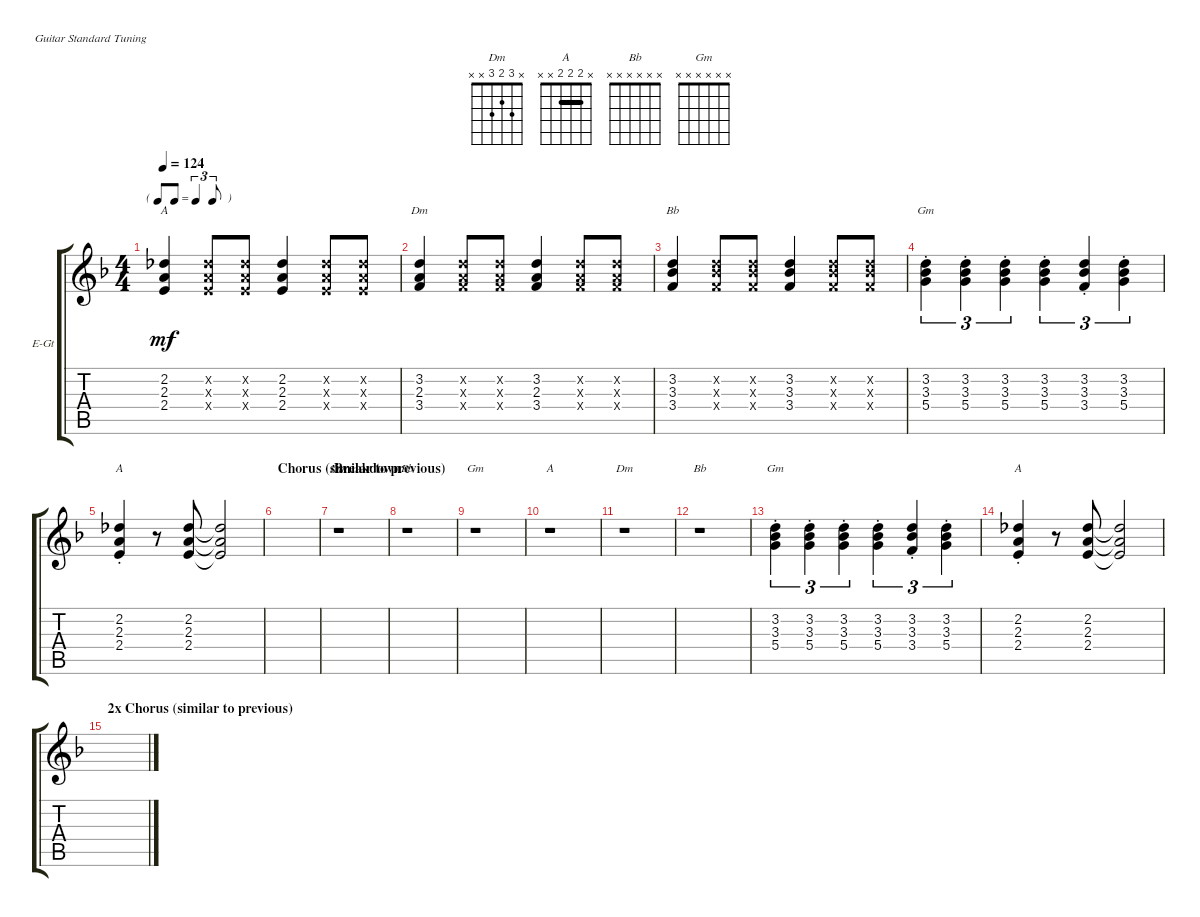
\defaultSystemsLayout 4
\bracketExtendMode groupsimilarinstruments
\firstSystemTrackNameOrientation horizontal
\otherSystemsTrackNameOrientation horizontal
\track ("chord layers + rhythm chords" "E-Gt") {instrument overdrivenguitar}
\staff {score tabs}
\tuning (E4 B3 G3 D3 A2 E2)
\chord ("Dm" x x x x x x)
\chord ("A" x x x x x x)
\chord ("Dm" x 3 2 3 x x)
\chord ("Bb" x 3 3 3 x x) {barre (3 3)}
\chord ("Gm" x 3 3 5 x x) {barre 3}
\chord ("A" x 2 2 2 x x) {barre (2 2)}
\chord ("Bb" x x x x x x)
\chord ("Gm" x x x x x x)
\ts (4 4)
\tf triplet8th
\tempo 124
\clef g2
\ks dminor
(2.4 2.3 2.2).4{ch "A" dy mf} (2.4{x} 2.3{x} 2.2{x}).8 (2.4{x} 2.3{x} 2.2{x}).8 (2.4 2.3 2.2).4 (2.4{x} 2.3{x} 2.2{x}).8 (2.4{x} 2.3{x} 2.2{x}).8 |
(3.2 2.3 3.4).4{ch "Dm"} (3.2{x} 2.3{x} 3.4{x}).8 (3.2{x} 2.3{x} 3.4{x}).8 (3.2 2.3 3.4).4 (3.2{x} 2.3{x} 3.4{x}).8 (3.2{x} 2.3{x} 3.4{x}).8 |
(3.4 3.3 3.2).4{ch "Bb"} (3.4{x} 3.3{x} 3.2{x}).8 (3.4{x} 3.3{x} 3.2{x}).8 (3.4 3.3 3.2).4 (3.4{x} 3.3{x} 3.2{x}).8 (3.4{x} 3.3{x} 3.2{x}).8 |
(5.4{st} 3.3{st} 3.2{st}).4{tu (3 2) ch "Gm"} (5.4{st} 3.3{st} 3.2{st}).4{tu (3 2)} (5.4{st} 3.3{st} 3.2{st}).4{tu (3 2)} (5.4{st} 3.3{st} 3.2{st}).4{tu (3 2)} (3.4{st} 3.3{st} 3.2{st}).4{tu (3 2)} (5.4{st} 3.3{st} 3.2{st}).4{tu (3 2)} |
(2.4{st} 2.3{st} 2.2{st}).4{ch "A"} r.8 (2.4 2.3 2.2).8 (2.4{t} 2.3{t} 2.2{t}).2 |
\section ("" "Chorus (similar to previous)")
|
\section ("" "Breakdown")
r.1{ch "Dm"} |
r.1{ch "Bb"} |
r.1{ch "Gm"} |
r.1{ch "A"} |
r.1{ch "Dm"} |
r.1{ch "Bb"} |
(5.4{st} 3.3{st} 3.2{st}).4{tu (3 2) ch "Gm"} (5.4{st} 3.3{st} 3.2{st}).4{tu (3 2)} (5.4{st} 3.3{st} 3.2{st}).4{tu (3 2)} (5.4{st} 3.3{st} 3.2{st}).4{tu (3 2)} (3.4{st} 3.3{st} 3.2{st}).4{tu (3 2)} (5.4{st} 3.3{st} 3.2{st}).4{tu (3 2)} |
(2.4{st} 2.3{st} 2.2{st}).4{ch "A"} r.8 (2.4 2.3 2.2).8 (2.4{t} 2.3{t} 2.2{t}).2 |
\section ("" "2x Chorus (similar to previous)")
